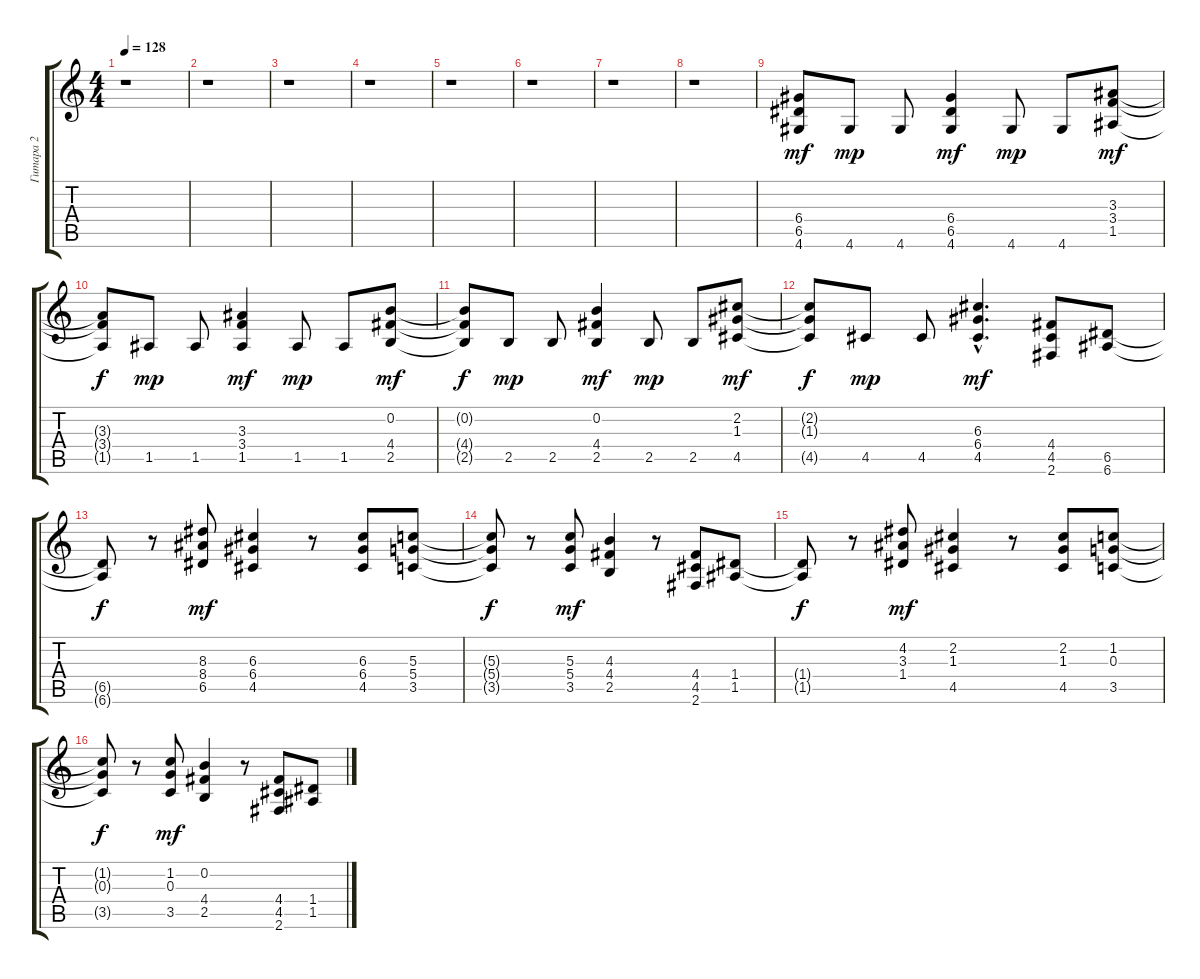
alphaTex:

\track ("Гитара 2" "Гитара 2") {instrument overdrivenguitar}
\staff {score tabs}
\tuning (E4 B3 G3 D3 A2 E2) {hide}
\ts (4 4)
\tempo 128
\clef g2
\ks c
r.1{dy f} |
r.1 |
r.1 |
r.1 |
r.1 |
r.1 |
r.1 |
r.1 |
(6.4 6.5 4.6).8{dy mf} 4.6.8{dy mp} 4.6.8 (6.4 6.5 4.6).4{dy mf} 4.6.8{dy mp} 4.6.8 (3.3 3.4 1.5).8{dy mf} |
(3.3{t} 3.4{t} 1.5{t}).8{dy f} 1.5.8{dy mp} 1.5.8 (3.3 3.4 1.5).4{dy mf} 1.5.8{dy mp} 1.5.8 (0.2 4.4 2.5).8{dy mf} |
(0.2{t} 4.4{t} 2.5{t}).8{dy f} 2.5.8{dy mp} 2.5.8 (0.2 4.4 2.5).4{dy mf} 2.5.8{dy mp} 2.5.8 (2.2 1.3 4.5).8{dy mf} |
(2.2{t} 1.3{t} 4.5{t}).8{dy f} 4.5.8{dy mp} 4.5.8 (6.3{hac} 6.4{hac} 4.5{hac}).4{d dy mf} (4.4 4.5 2.6).8 (6.5 6.6).8 |
(6.5{t} 6.6{t}).8{dy f} r.8 (8.3 8.4 6.5).8{dy mf} (6.3 6.4 4.5).4 r.8 (6.3 6.4 4.5).8 (5.3 5.4 3.5).8 |
(5.3{t} 5.4{t} 3.5{t}).8{dy f} r.8 (5.3 5.4 3.5).8{dy mf} (4.3 4.4 2.5).4 r.8 (4.4 4.5 2.6).8 (1.4 1.5).8 |
(1.4{t} 1.5{t}).8{dy f} r.8 (4.2 3.3 1.4).8{dy mf} (2.2 1.3 4.5).4 r.8 (2.2 1.3 4.5).8 (1.2 0.3 3.5).8 |
(1.2{t} 0.3{t} 3.5{t}).8{dy f} r.8 (1.2 0.3 3.5).8{dy mf} (0.2 4.4 2.5).4 r.8 (4.4 4.5 2.6).8 (1.4 1.5).8
